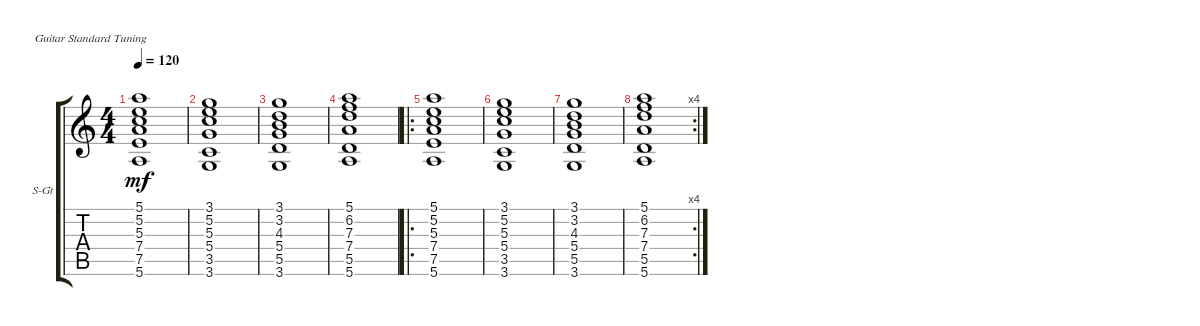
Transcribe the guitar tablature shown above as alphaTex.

\defaultSystemsLayout 4
\bracketExtendMode groupsimilarinstruments
\firstSystemTrackNameOrientation horizontal
\otherSystemsTrackNameOrientation horizontal
\track ("Rhytm Guitar" "S-Gt") {instrument acousticguitarsteel}
\staff {score tabs}
\tuning (E4 B3 G3 D3 A2 E2)
\ts (4 4)
\tempo 120
\clef g2
\scale
0.487395
\ks c
(7.5 7.4 5.3 5.2 5.1 5.6).1{dy mf instrument acousticguitarsteel} |
\scale
0.256303 (3.5 5.4 5.3 5.2 3.1 3.6).1 |
\scale
0.256303 (3.1 3.2 4.3 5.5 5.4 3.6).1 |
\scale
0.312821 (5.1 6.2 7.3 7.4 5.5 5.6).1 |
\ro
\scale
0.374359 (7.5 7.4 5.3 5.2 5.1 5.6).1 |
\scale
0.312821 (3.5 5.4 5.3 5.2 3.1 3.6).1 |
(3.1 3.2 4.3 5.5 5.4 3.6).1 |
\rc 4
(5.1 6.2 7.3 7.4 5.5 5.6).1
